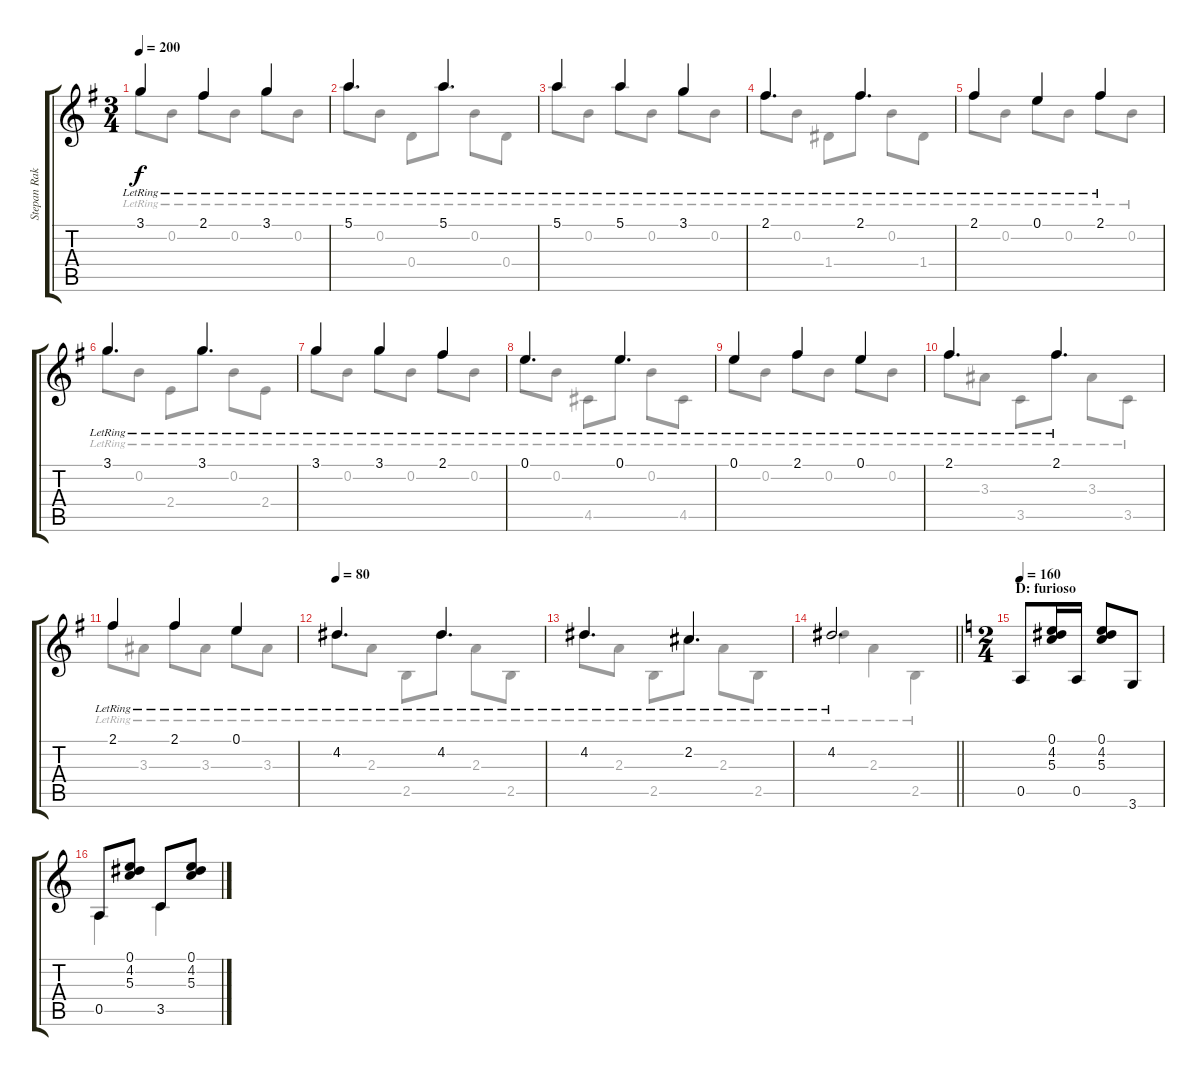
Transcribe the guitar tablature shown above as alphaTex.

\track ("Stepan Rak" "Stepan Rak") {instrument acousticguitarnylon}
\staff {score tabs}
\tuning (E4 B3 G3 D3 A2 E2) {hide}
\voice
\ts (3 4)
\tempo 200
\clef g2
\ks g
3.1{lr}.4{dy f} 2.1{lr}.4 3.1{lr}.4 |
5.1{lr}.4{d} 5.1{lr}.4{d} |
5.1{lr}.4 5.1{lr}.4 3.1{lr}.4 |
2.1{lr}.4{d} 2.1{lr}.4{d} |
2.1{lr}.4 0.1{lr}.4 2.1{lr}.4 |
3.1{lr}.4{d} 3.1{lr}.4{d} |
3.1{lr}.4 3.1{lr}.4 2.1{lr}.4 |
0.1{lr}.4{d} 0.1{lr}.4{d} |
0.1{lr}.4 2.1{lr}.4 0.1{lr}.4 |
2.1{lr}.4{d} 2.1{lr}.4{d} |
2.1{lr}.4 2.1{lr}.4 0.1{lr}.4 |
\tempo 80
4.2{lr}.4{d} 4.2{lr}.4{d} |
4.2{lr}.4{d} 2.2{lr}.4{d} |
\barLineRight lightlight
4.2{lr}.2{d} |
\ts (2 4)
\section ("" "D: furioso")
\tempo 160
\ks c
0.5.8 (0.1 4.2 5.3).16 0.5.16 (0.1 4.2 5.3).8 3.6.8 |
0.5.8 (0.1 4.2 5.3).8 3.5.8 (0.1 4.2 5.3).8
\voice
\clef g2
\ottava regular
\simile none
\ks g
3.1{lr}.8{dy f} 0.2{lr}.8 2.1{lr}.8 0.2{lr}.8 3.1{lr}.8 0.2{lr}.8 |
5.1{lr}.8 0.2{lr}.8 0.4{lr}.8 5.1{lr}.8 0.2{lr}.8 0.4{lr}.8 |
5.1{lr}.8 0.2{lr}.8 5.1{lr}.8 0.2{lr}.8 3.1{lr}.8 0.2{lr}.8 |
2.1{lr}.8 0.2{lr}.8 1.4{lr}.8 2.1{lr}.8 0.2{lr}.8 1.4{lr}.8 |
2.1{lr}.8 0.2{lr}.8 0.1{lr}.8 0.2{lr}.8 2.1{lr}.8 0.2{lr}.8 |
3.1{lr}.8 0.2{lr}.8 2.4{lr}.8 3.1{lr}.8 0.2{lr}.8 2.4{lr}.8 |
3.1{lr}.8 0.2{lr}.8 3.1{lr}.8 0.2{lr}.8 2.1{lr}.8 0.2{lr}.8 |
0.1{lr}.8 0.2{lr}.8 4.5{lr}.8 0.1{lr}.8 0.2{lr}.8 4.5{lr}.8 |
0.1{lr}.8 0.2{lr}.8 2.1{lr}.8 0.2{lr}.8 0.1{lr}.8 0.2{lr}.8 |
2.1{lr}.8 3.3{lr}.8 3.5{lr}.8 2.1{lr}.8 3.3{lr}.8 3.5{lr}.8 |
2.1{lr}.8 3.3{lr}.8 2.1{lr}.8 3.3{lr}.8 0.1{lr}.8 3.3{lr}.8 |
4.2{lr}.8 2.3{lr}.8 2.5{lr}.8 4.2{lr}.8 2.3{lr}.8 2.5{lr}.8 |
4.2{lr}.8 2.3{lr}.8 2.5{lr}.8 2.2{lr}.8 2.3{lr}.8 2.5{lr}.8 |
\barLineRight lightlight
4.2{lr}.4 2.3{lr}.4 2.5{lr}.4 |
\ks c
|
0.5.4 3.5.4
